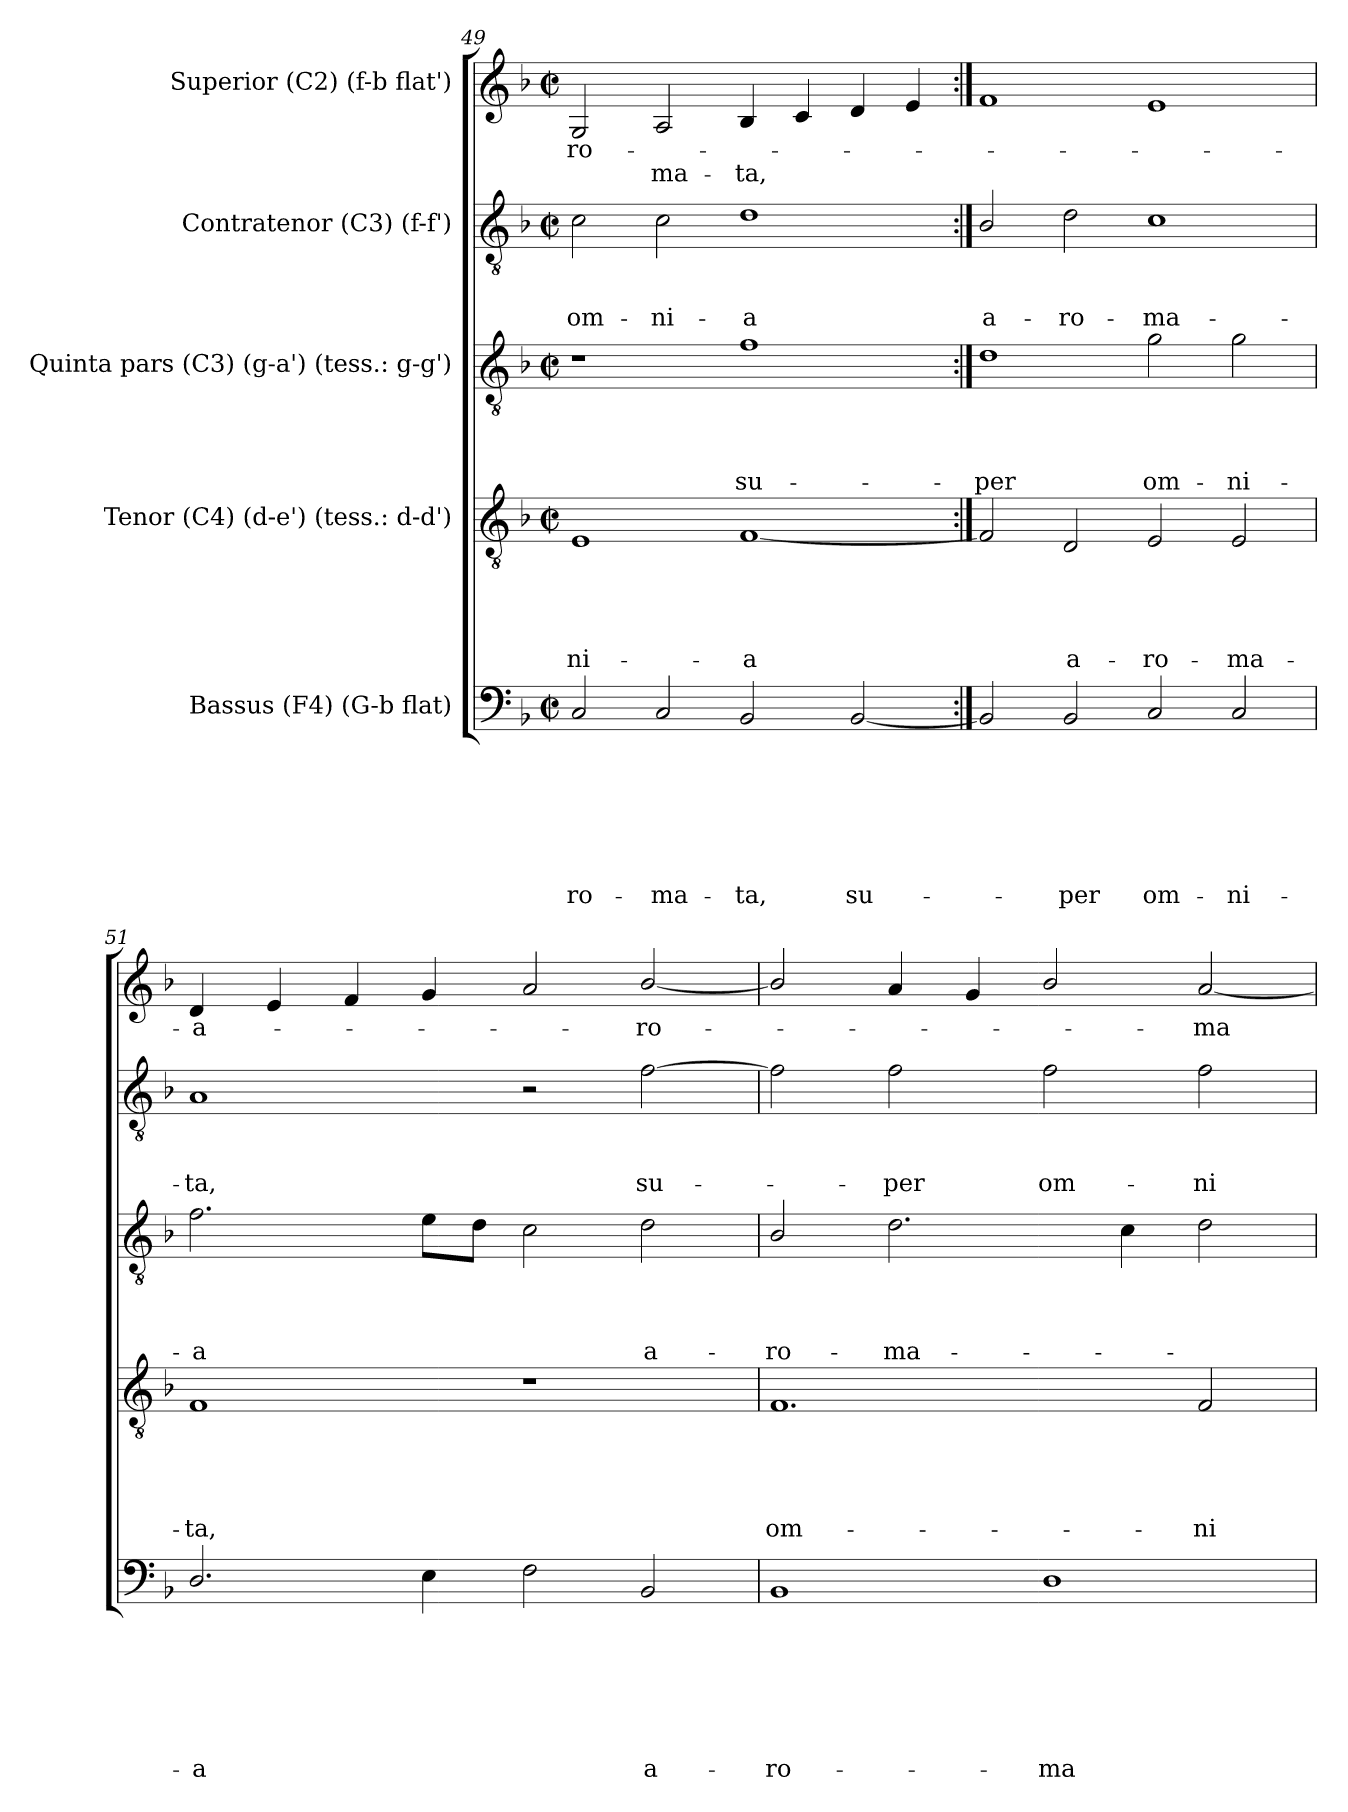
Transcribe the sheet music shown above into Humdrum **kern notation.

**kern	**text	**text	**text	**text	**text	**text	**text	**kern	**text	**text	**text	**text	**text	**kern	**text	**text	**text	**text	**kern	**text	**text	**text	**kern	**text	**text
*part5	*part5	*part5	*part5	*part5	*part5	*part5	*part5	*part4	*part4	*part4	*part4	*part4	*part4	*part3	*part3	*part3	*part3	*part3	*part2	*part2	*part2	*part2	*part1	*part1	*part1
*staff5	*staff5	*staff5	*staff5	*staff5	*staff5	*staff5	*staff5	*staff4	*staff4	*staff4	*staff4	*staff4	*staff4	*staff3	*staff3	*staff3	*staff3	*staff3	*staff2	*staff2	*staff2	*staff2	*staff1	*staff1	*staff1
*I"Bassus (F4) (G-b flat)	*	*	*	*	*	*	*	*I"Tenor (C4) (d-e') (tess.: d-d')	*	*	*	*	*	*I"Quinta pars (C3) (g-a') (tess.: g-g')	*	*	*	*	*I"Contratenor (C3) (f-f')	*	*	*	*I"Superior (C2) (f-b flat')	*	*
!!LO:PB:g=z
*clefF4	*	*	*	*	*	*	*	*clefGv2	*	*	*	*	*	*clefGv2	*	*	*	*	*clefGv2	*	*	*	*clefG2	*	*
*k[b-]	*	*	*	*	*	*	*	*k[b-]	*	*	*	*	*	*k[b-]	*	*	*	*	*k[b-]	*	*	*	*k[b-]	*	*
*F:	*	*	*	*	*	*	*	*F:	*	*	*	*	*	*F:	*	*	*	*	*F:	*	*	*	*F:	*	*
*M2/2	*	*	*	*	*	*	*	*M2/2	*	*	*	*	*	*M2/2	*	*	*	*	*M2/2	*	*	*	*M2/2	*	*
*met(c|)	*	*	*	*	*	*	*	*met(c|)	*	*	*	*	*	*met(c|)	*	*	*	*	*met(c|)	*	*	*	*met(c|)	*	*
=49	=49	=49	=49	=49	=49	=49	=49	=49	=49	=49	=49	=49	=49	=49	=49	=49	=49	=49	=49	=49	=49	=49	=49	=49	=49
!	!	!	!	!	!	!	!LO:LY:b	!	!	!	!	!	!LO:LY:b	!	!	!	!	!	!	!	!	!LO:LY:b	!	!LO:LY:b	!
2C/	.	.	.	.	.	.	-ro-	1E	.	.	.	.	ni-	1r	.	.	.	.	2c\	.	.	om-	2G/	-ro-	.
!	!	!	!	!	!	!	!LO:LY:b	!	!	!	!	!	!	!	!	!	!	!	!	!	!	!LO:LY:b	!	!	!LO:LY:b
2C/	.	.	.	.	.	.	-ma-	.	.	.	.	.	.	.	.	.	.	.	2c\	.	.	-ni-	2A/	.	ma-
!	!	!	!	!	!	!	!LO:LY:b	!	!	!	!	!	!LO:LY:b	!	!	!	!	!LO:LY:b:rj	!	!	!	!LO:LY:b	!	!	!LO:LY:b
2BB-/	.	.	.	.	.	.	-ta,	[<1F	.	.	.	.	-a	1f	.	.	.	su-	1d	.	.	-a	4B-/	.	-ta,
.	.	.	.	.	.	.	.	.	.	.	.	.	.	.	.	.	.	.	.	.	.	.	4c/	.	.
!	!	!	!	!	!	!	!LO:LY:b	!	!	!	!	!	!	!	!	!	!	!	!	!	!	!	!	!	!
[<2BB-/	.	.	.	.	.	.	su-	.	.	.	.	.	.	.	.	.	.	.	.	.	.	.	4d/	.	.
.	.	.	.	.	.	.	.	.	.	.	.	.	.	.	.	.	.	.	.	.	.	.	4e/	.	.
=50:|!	=50:|!	=50:|!	=50:|!	=50:|!	=50:|!	=50:|!	=50:|!	=50:|!	=50:|!	=50:|!	=50:|!	=50:|!	=50:|!	=50:|!	=50:|!	=50:|!	=50:|!	=50:|!	=50:|!	=50:|!	=50:|!	=50:|!	=50:|!	=50:|!	=50:|!
!	!	!	!	!	!	!	!	!	!	!	!	!	!	!	!	!	!	!LO:LY:b:rj	!	!	!	!LO:LY:b	!	!	!
2BB-/]	.	.	.	.	.	.	.	2F/]	.	.	.	.	.	1d	.	.	.	-per	2B-/	.	.	a-	1f	.	.
!	!	!	!	!	!	!	!LO:LY:b	!	!	!	!	!	!LO:LY:b	!	!	!	!	!	!	!	!	!LO:LY:b	!	!	!
2BB-/	.	.	.	.	.	.	-per	2D/	.	.	.	.	a-	.	.	.	.	.	2d\	.	.	-ro-	.	.	.
!	!	!	!	!	!	!	!LO:LY:b	!	!	!	!	!	!LO:LY:b	!	!	!	!	!LO:LY:b:rj	!	!	!	!LO:LY:b	!	!	!
2C/	.	.	.	.	.	.	om-	2E/	.	.	.	.	-ro-	2g\	.	.	.	om-	1c	.	.	-ma-	1e	.	.
!	!	!	!	!	!	!	!LO:LY:b	!	!	!	!	!	!LO:LY:b	!	!	!	!	!LO:LY:b:rj	!	!	!	!	!	!	!
2C/	.	.	.	.	.	.	-ni-	2E/	.	.	.	.	-ma-	2g\	.	.	.	-ni-	.	.	.	.	.	.	.
=51	=51	=51	=51	=51	=51	=51	=51	=51	=51	=51	=51	=51	=51	=51	=51	=51	=51	=51	=51	=51	=51	=51	=51	=51	=51
!	!	!	!	!	!	!	!LO:LY:b	!	!	!	!	!	!LO:LY:b	!	!	!	!	!LO:LY:b:rj	!	!	!	!LO:LY:b	!	!LO:LY:b	!
2.D/	.	.	.	.	.	.	-a	1F	.	.	.	.	-ta,	2.f\	.	.	.	-a	1A	.	.	-ta,	4d/	-a-	.
.	.	.	.	.	.	.	.	.	.	.	.	.	.	.	.	.	.	.	.	.	.	.	4e/	.	.
.	.	.	.	.	.	.	.	.	.	.	.	.	.	.	.	.	.	.	.	.	.	.	4f/	.	.
4E\	.	.	.	.	.	.	.	.	.	.	.	.	.	8e\L	.	.	.	.	.	.	.	.	4g/	.	.
.	.	.	.	.	.	.	.	.	.	.	.	.	.	8d\J	.	.	.	.	.	.	.	.	.	.	.
2F\	.	.	.	.	.	.	.	1r	.	.	.	.	.	2c\	.	.	.	.	2r	.	.	.	2a/	.	.
!	!	!	!	!	!	!	!LO:LY:b	!	!	!	!	!	!	!	!	!	!	!LO:LY:b:rj	!	!	!	!LO:LY:b	!	!LO:LY:b	!
2BB-/	.	.	.	.	.	.	a-	.	.	.	.	.	.	2d\	.	.	.	a-	[>2f\	.	.	su-	[<2b-/	-ro-	.
=52	=52	=52	=52	=52	=52	=52	=52	=52	=52	=52	=52	=52	=52	=52	=52	=52	=52	=52	=52	=52	=52	=52	=52	=52	=52
!	!	!	!	!	!	!	!LO:LY:b	!	!	!	!	!	!LO:LY:b	!	!	!	!	!LO:LY:b:rj	!	!	!	!	!	!	!
1BB-	.	.	.	.	.	.	-ro-	1.F	.	.	.	.	om-	2B-/	.	.	.	-ro-	2f\]	.	.	.	2b-/]	.	.
!	!	!	!	!	!	!	!	!	!	!	!	!	!	!	!	!	!	!LO:LY:b:rj	!	!	!	!LO:LY:b	!	!	!
.	.	.	.	.	.	.	.	.	.	.	.	.	.	2.d\	.	.	.	-ma-	2f\	.	.	-per	4a/	.	.
.	.	.	.	.	.	.	.	.	.	.	.	.	.	.	.	.	.	.	.	.	.	.	4g/	.	.
!	!	!	!	!	!	!	!LO:LY:b	!	!	!	!	!	!	!	!	!	!	!	!	!	!	!LO:LY:b	!	!	!
1D	.	.	.	.	.	.	-ma-	.	.	.	.	.	.	.	.	.	.	.	2f\	.	.	om-	2b-/	.	.
.	.	.	.	.	.	.	.	.	.	.	.	.	.	4c\	.	.	.	.	.	.	.	.	.	.	.
!	!	!	!	!	!	!	!	!	!	!	!	!	!LO:LY:b	!	!	!	!	!	!	!	!	!LO:LY:b	!	!LO:LY:b	!
.	.	.	.	.	.	.	.	2F/	.	.	.	.	-ni-	2d\	.	.	.	.	2f\	.	.	-ni-	[<2a/	-ma-	.
=	=	=	=	=	=	=	=	=	=	=	=	=	=	=	=	=	=	=	=	=	=	=	=	=	=
*-	*-	*-	*-	*-	*-	*-	*-	*-	*-	*-	*-	*-	*-	*-	*-	*-	*-	*-	*-	*-	*-	*-	*-	*-	*-
